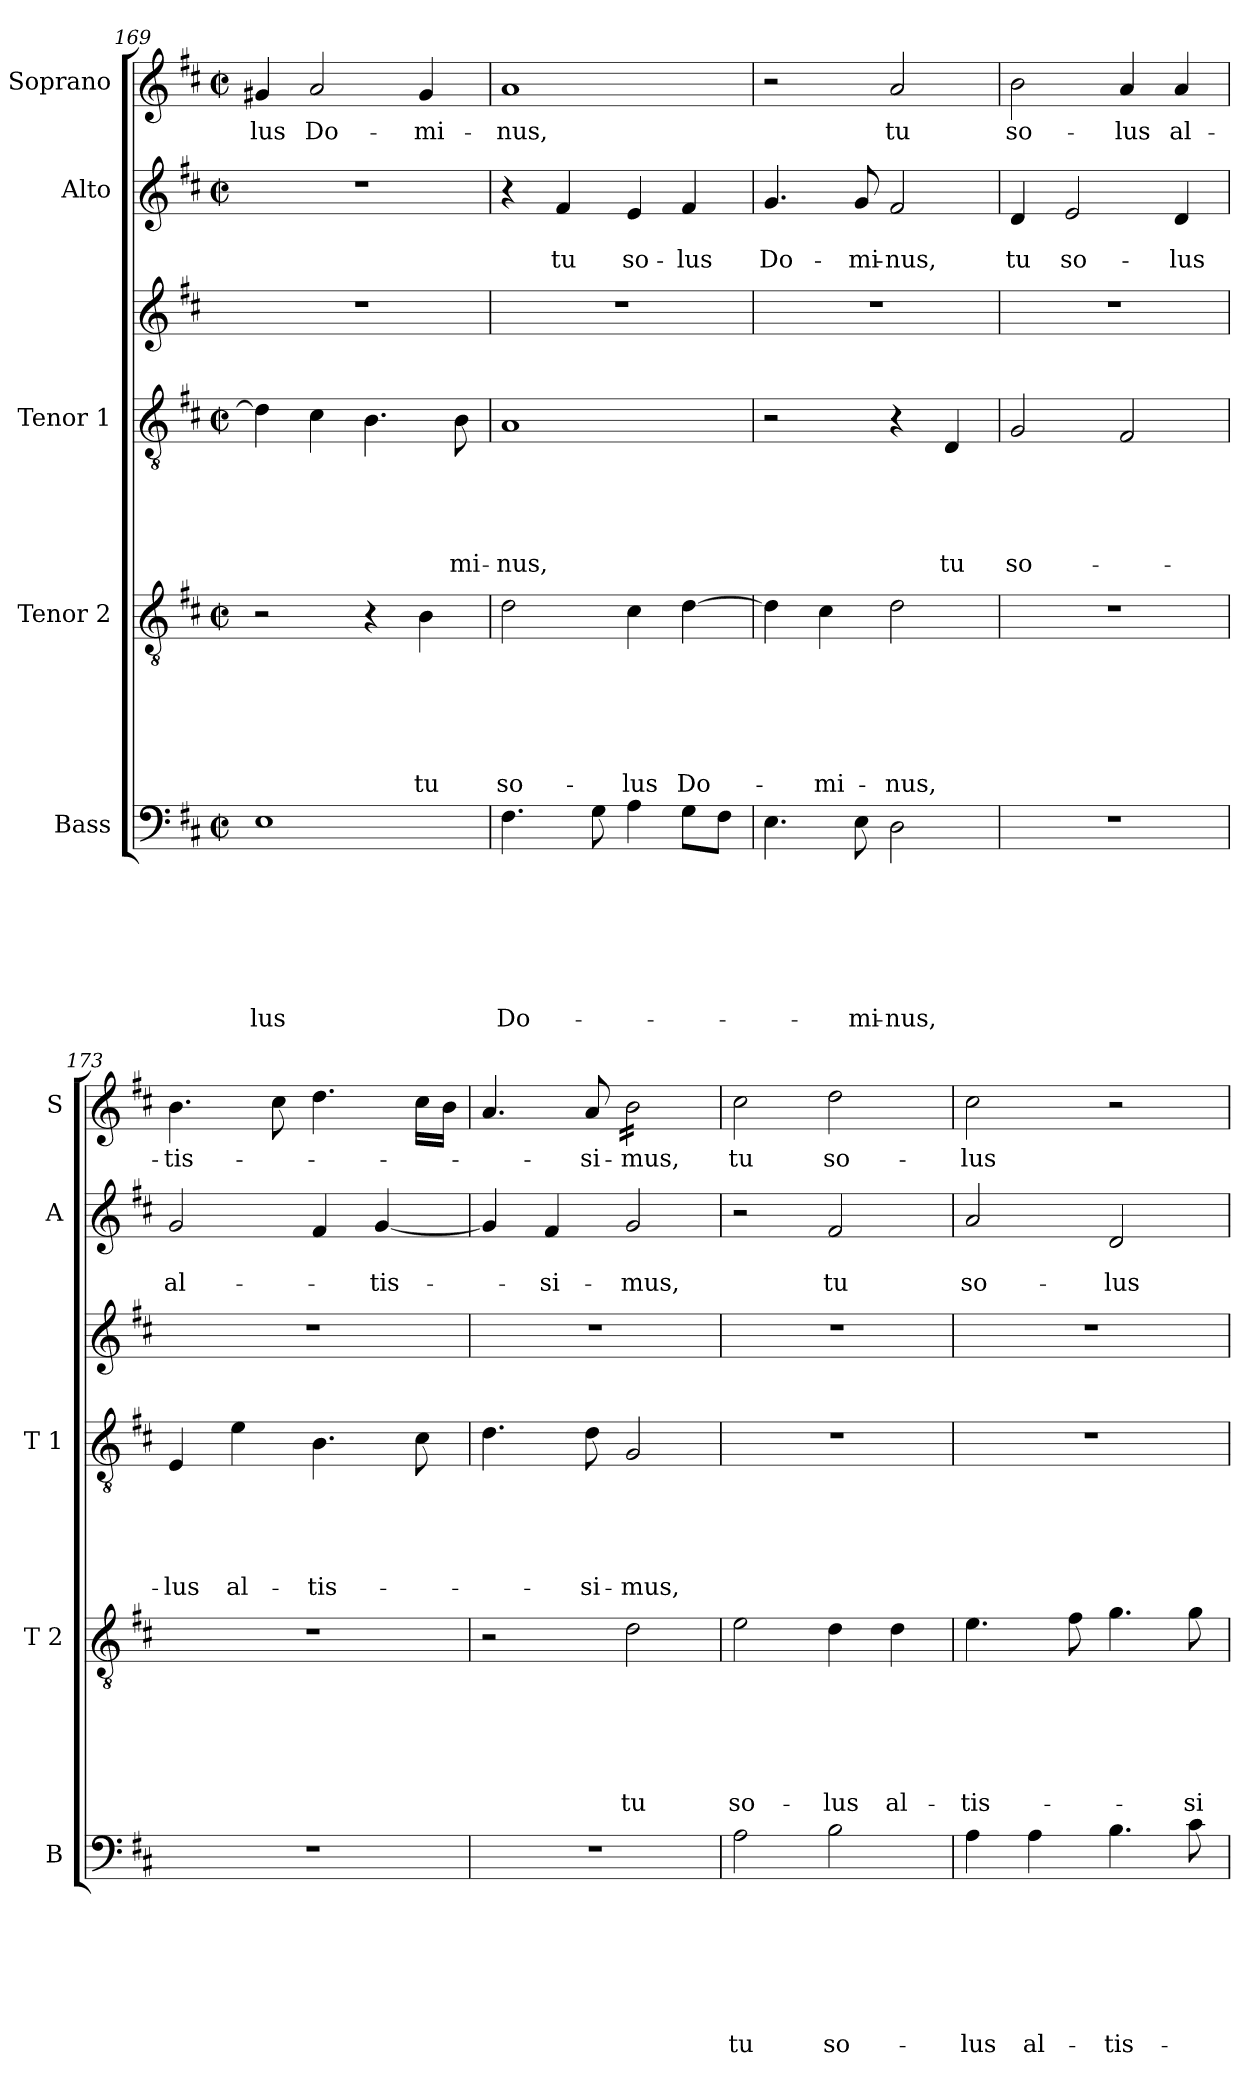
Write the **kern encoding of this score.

**kern	**text	**text	**text	**text	**text	**text	**text	**kern	**text	**text	**text	**text	**text	**text	**kern	**text	**text	**text	**text	**text	**kern	**kern	**text	**text	**kern	**text
*part6	*part6	*part6	*part6	*part6	*part6	*part6	*part6	*part5	*part5	*part5	*part5	*part5	*part5	*part5	*part4	*part4	*part4	*part4	*part4	*part4	*part3	*part2	*part2	*part2	*part1	*part1
*staff6	*staff6	*staff6	*staff6	*staff6	*staff6	*staff6	*staff6	*staff5	*staff5	*staff5	*staff5	*staff5	*staff5	*staff5	*staff4	*staff4	*staff4	*staff4	*staff4	*staff4	*staff3	*staff2	*staff2	*staff2	*staff1	*staff1
*I"Bass	*	*	*	*	*	*	*	*I"Tenor 2	*	*	*	*	*	*	*I"Tenor 1	*	*	*	*	*	*	*I"Alto	*	*	*I"Soprano	*
*I'B	*	*	*	*	*	*	*	*I'T 2	*	*	*	*	*	*	*I'T 1	*	*	*	*	*	*	*I'A	*	*	*I'S	*
!!LO:LB:g=z
*clefF4	*	*	*	*	*	*	*	*clefGv2	*	*	*	*	*	*	*clefGv2	*	*	*	*	*	*clefG2	*clefG2	*	*	*clefG2	*
*k[f#c#]	*	*	*	*	*	*	*	*k[f#c#]	*	*	*	*	*	*	*k[f#c#]	*	*	*	*	*	*k[f#c#]	*k[f#c#]	*	*	*k[f#c#]	*
*D:	*	*	*	*	*	*	*	*D:	*	*	*	*	*	*	*D:	*	*	*	*	*	*D:	*D:	*	*	*D:	*
*M2/2	*	*	*	*	*	*	*	*M2/2	*	*	*	*	*	*	*M2/2	*	*	*	*	*	*	*M2/2	*	*	*M2/2	*
*met(c|)	*	*	*	*	*	*	*	*met(c|)	*	*	*	*	*	*	*met(c|)	*	*	*	*	*	*	*met(c|)	*	*	*met(c|)	*
=169	=169	=169	=169	=169	=169	=169	=169	=169	=169	=169	=169	=169	=169	=169	=169	=169	=169	=169	=169	=169	=169	=169	=169	=169	=169	=169
!	!	!	!	!	!	!	!LO:LY:b	!	!	!	!	!	!	!	!	!	!	!	!	!	!	!	!	!	!	!LO:LY:b
1E	.	.	.	.	.	.	-lus	2r	.	.	.	.	.	.	4d\]	.	.	.	.	.	1r	1r	.	.	4g#X/	-lus
!	!	!	!	!	!	!	!	!	!	!	!	!	!	!	!	!	!	!	!	!	!	!	!	!	!	!LO:LY:b
.	.	.	.	.	.	.	.	.	.	.	.	.	.	.	4c#\	.	.	.	.	.	.	.	.	.	2a/	Do-
.	.	.	.	.	.	.	.	4r	.	.	.	.	.	.	4.B\	.	.	.	.	.	.	.	.	.	.	.
!	!	!	!	!	!	!	!	!	!	!	!	!	!	!LO:LY:b	!	!	!	!	!	!	!	!	!	!	!	!LO:LY:b
.	.	.	.	.	.	.	.	4B\	.	.	.	.	.	tu	.	.	.	.	.	.	.	.	.	.	4g#/	-mi-
!	!	!	!	!	!	!	!	!	!	!	!	!	!	!	!	!	!	!	!	!LO:LY:b	!	!	!	!	!	!
.	.	.	.	.	.	.	.	.	.	.	.	.	.	.	8B\	.	.	.	.	-mi-	.	.	.	.	.	.
=170	=170	=170	=170	=170	=170	=170	=170	=170	=170	=170	=170	=170	=170	=170	=170	=170	=170	=170	=170	=170	=170	=170	=170	=170	=170	=170
!	!	!	!	!	!	!	!LO:LY:b	!	!	!	!	!	!	!LO:LY:b	!	!	!	!	!	!LO:LY:b	!	!	!	!	!	!LO:LY:b
4.F#\	.	.	.	.	.	.	Do-	2d\	.	.	.	.	.	so-	1A	.	.	.	.	-nus,	1r	4r	.	.	1a	-nus,
!	!	!	!	!	!	!	!	!	!	!	!	!	!	!	!	!	!	!	!	!	!	!	!	!LO:LY:b	!	!
.	.	.	.	.	.	.	.	.	.	.	.	.	.	.	.	.	.	.	.	.	.	4f#/	.	tu	.	.
8G\	.	.	.	.	.	.	.	.	.	.	.	.	.	.	.	.	.	.	.	.	.	.	.	.	.	.
!	!	!	!	!	!	!	!	!	!	!	!	!	!	!LO:LY:b	!	!	!	!	!	!	!	!	!	!LO:LY:b	!	!
4A\	.	.	.	.	.	.	.	4c#\	.	.	.	.	.	-lus	.	.	.	.	.	.	.	4e/	.	so-	.	.
!	!	!	!	!	!	!	!	!	!	!	!	!	!	!LO:LY:b	!	!	!	!	!	!	!	!	!	!LO:LY:b	!	!
8G\L	.	.	.	.	.	.	.	[>4d\	.	.	.	.	.	Do-	.	.	.	.	.	.	.	4f#/	.	-lus	.	.
8F#\J	.	.	.	.	.	.	.	.	.	.	.	.	.	.	.	.	.	.	.	.	.	.	.	.	.	.
=171	=171	=171	=171	=171	=171	=171	=171	=171	=171	=171	=171	=171	=171	=171	=171	=171	=171	=171	=171	=171	=171	=171	=171	=171	=171	=171
!	!	!	!	!	!	!	!	!	!	!	!	!	!	!	!	!	!	!	!	!	!	!	!	!LO:LY:b	!	!
4.E\	.	.	.	.	.	.	.	4d\]	.	.	.	.	.	.	2r	.	.	.	.	.	1r	4.g/	.	Do-	2r	.
!	!	!	!	!	!	!	!	!	!	!	!	!	!	!LO:LY:b	!	!	!	!	!	!	!	!	!	!	!	!
.	.	.	.	.	.	.	.	4c#\	.	.	.	.	.	-mi-	.	.	.	.	.	.	.	.	.	.	.	.
!	!	!	!	!	!	!	!LO:LY:b	!	!	!	!	!	!	!	!	!	!	!	!	!	!	!	!	!LO:LY:b	!	!
8E\	.	.	.	.	.	.	-mi-	.	.	.	.	.	.	.	.	.	.	.	.	.	.	8g/	.	-mi-	.	.
!	!	!	!	!	!	!	!LO:LY:b	!	!	!	!	!	!	!LO:LY:b	!	!	!	!	!	!	!	!	!	!LO:LY:b	!	!LO:LY:b
2D\	.	.	.	.	.	.	-nus,	2d\	.	.	.	.	.	-nus,	4r	.	.	.	.	.	.	2f#/	.	-nus,	2a/	tu
!	!	!	!	!	!	!	!	!	!	!	!	!	!	!	!	!	!	!	!	!LO:LY:b	!	!	!	!	!	!
.	.	.	.	.	.	.	.	.	.	.	.	.	.	.	4D/	.	.	.	.	tu	.	.	.	.	.	.
=172	=172	=172	=172	=172	=172	=172	=172	=172	=172	=172	=172	=172	=172	=172	=172	=172	=172	=172	=172	=172	=172	=172	=172	=172	=172	=172
!	!	!	!	!	!	!	!	!	!	!	!	!	!	!	!	!	!	!	!	!LO:LY:b	!	!	!	!LO:LY:b	!	!LO:LY:b
1r	.	.	.	.	.	.	.	1r	.	.	.	.	.	.	2G/	.	.	.	.	so-	1r	4d/	.	tu	2b\	so-
!	!	!	!	!	!	!	!	!	!	!	!	!	!	!	!	!	!	!	!	!	!	!	!	!LO:LY:b	!	!
.	.	.	.	.	.	.	.	.	.	.	.	.	.	.	.	.	.	.	.	.	.	2e/	.	so-	.	.
!	!	!	!	!	!	!	!	!	!	!	!	!	!	!	!	!	!	!	!	!	!	!	!	!	!	!LO:LY:b
.	.	.	.	.	.	.	.	.	.	.	.	.	.	.	2F#/	.	.	.	.	.	.	.	.	.	4a/	-lus
!	!	!	!	!	!	!	!	!	!	!	!	!	!	!	!	!	!	!	!	!	!	!	!	!LO:LY:b	!	!LO:LY:b
.	.	.	.	.	.	.	.	.	.	.	.	.	.	.	.	.	.	.	.	.	.	4d/	.	-lus	4a/	al-
=173	=173	=173	=173	=173	=173	=173	=173	=173	=173	=173	=173	=173	=173	=173	=173	=173	=173	=173	=173	=173	=173	=173	=173	=173	=173	=173
!	!	!	!	!	!	!	!	!	!	!	!	!	!	!	!	!	!	!	!	!LO:LY:b	!	!	!	!LO:LY:b	!	!LO:LY:b
1r	.	.	.	.	.	.	.	1r	.	.	.	.	.	.	4E/	.	.	.	.	-lus	1r	2g/	.	al-	4.b\	-tis-
!	!	!	!	!	!	!	!	!	!	!	!	!	!	!	!	!	!	!	!	!LO:LY:b	!	!	!	!	!	!
.	.	.	.	.	.	.	.	.	.	.	.	.	.	.	4e\	.	.	.	.	al-	.	.	.	.	.	.
.	.	.	.	.	.	.	.	.	.	.	.	.	.	.	.	.	.	.	.	.	.	.	.	.	8cc#\	.
!	!	!	!	!	!	!	!	!	!	!	!	!	!	!	!	!	!	!	!	!LO:LY:b	!	!	!	!	!	!
.	.	.	.	.	.	.	.	.	.	.	.	.	.	.	4.B\	.	.	.	.	-tis-	.	4f#/	.	.	4.dd\	.
!	!	!	!	!	!	!	!	!	!	!	!	!	!	!	!	!	!	!	!	!	!	!	!	!LO:LY:b	!	!
.	.	.	.	.	.	.	.	.	.	.	.	.	.	.	.	.	.	.	.	.	.	[<4g/	.	-tis-	.	.
.	.	.	.	.	.	.	.	.	.	.	.	.	.	.	8c#\	.	.	.	.	.	.	.	.	.	16cc#\LL	.
.	.	.	.	.	.	.	.	.	.	.	.	.	.	.	.	.	.	.	.	.	.	.	.	.	16b\JJ	.
=174	=174	=174	=174	=174	=174	=174	=174	=174	=174	=174	=174	=174	=174	=174	=174	=174	=174	=174	=174	=174	=174	=174	=174	=174	=174	=174
1r	.	.	.	.	.	.	.	2r	.	.	.	.	.	.	4.d\	.	.	.	.	.	1r	4g/]	.	.	4.a/	.
!	!	!	!	!	!	!	!	!	!	!	!	!	!	!	!	!	!	!	!	!	!	!	!	!LO:LY:b	!	!
.	.	.	.	.	.	.	.	.	.	.	.	.	.	.	.	.	.	.	.	.	.	4f#/	.	-si-	.	.
!	!	!	!	!	!	!	!	!	!	!	!	!	!	!	!	!	!	!	!	!LO:LY:b	!	!	!	!	!	!LO:LY:b
.	.	.	.	.	.	.	.	.	.	.	.	.	.	.	8d\	.	.	.	.	-si-	.	.	.	.	8a/	-si-
!	!	!	!	!	!	!	!	!	!	!	!	!	!	!LO:LY:b	!	!	!	!	!	!LO:LY:b:rj	!	!	!	!LO:LY:b	!	!LO:LY:b:rj
*	*	*	*	*	*	*	*	*	*	*	*	*	*	*	*	*	*	*	*	*	*	*	*	*	*tremolo	*
.	.	.	.	.	.	.	.	2d\	.	.	.	.	.	tu	2G/	.	.	.	.	-mus,	.	2g/	.	-mus,	16b\LL	-mus,
.	.	.	.	.	.	.	.	.	.	.	.	.	.	.	.	.	.	.	.	.	.	.	.	.	16b\	.
.	.	.	.	.	.	.	.	.	.	.	.	.	.	.	.	.	.	.	.	.	.	.	.	.	16b\	.
.	.	.	.	.	.	.	.	.	.	.	.	.	.	.	.	.	.	.	.	.	.	.	.	.	16b\	.
.	.	.	.	.	.	.	.	.	.	.	.	.	.	.	.	.	.	.	.	.	.	.	.	.	16b\	.
.	.	.	.	.	.	.	.	.	.	.	.	.	.	.	.	.	.	.	.	.	.	.	.	.	16b\	.
.	.	.	.	.	.	.	.	.	.	.	.	.	.	.	.	.	.	.	.	.	.	.	.	.	16b\	.
.	.	.	.	.	.	.	.	.	.	.	.	.	.	.	.	.	.	.	.	.	.	.	.	.	16b\JJ	.
*	*	*	*	*	*	*	*	*	*	*	*	*	*	*	*	*	*	*	*	*	*	*	*	*	*Xtremolo	*
!!LO:LB:g=z
=175	=175	=175	=175	=175	=175	=175	=175	=175	=175	=175	=175	=175	=175	=175	=175	=175	=175	=175	=175	=175	=175	=175	=175	=175	=175	=175
!	!	!	!	!	!	!	!LO:LY:b	!	!	!	!	!	!	!LO:LY:b	!	!	!	!	!	!	!	!	!	!	!	!LO:LY:b
2A\	.	.	.	.	.	.	tu	2e\	.	.	.	.	.	so-	1r	.	.	.	.	.	1r	2r	.	.	2cc#\	tu
!	!	!	!	!	!	!	!LO:LY:b	!	!	!	!	!	!	!LO:LY:b	!	!	!	!	!	!	!	!	!	!LO:LY:b	!	!LO:LY:b
2B\	.	.	.	.	.	.	so-	4d\	.	.	.	.	.	-lus	.	.	.	.	.	.	.	2f#/	.	tu	2dd\	so-
!	!	!	!	!	!	!	!	!	!	!	!	!	!	!LO:LY:b	!	!	!	!	!	!	!	!	!	!	!	!
.	.	.	.	.	.	.	.	4d\	.	.	.	.	.	al-	.	.	.	.	.	.	.	.	.	.	.	.
=176	=176	=176	=176	=176	=176	=176	=176	=176	=176	=176	=176	=176	=176	=176	=176	=176	=176	=176	=176	=176	=176	=176	=176	=176	=176	=176
!	!	!	!	!	!	!	!LO:LY:b	!	!	!	!	!	!	!LO:LY:b	!	!	!	!	!	!	!	!	!	!LO:LY:b	!	!LO:LY:b
4A\	.	.	.	.	.	.	-lus	4.e\	.	.	.	.	.	-tis-	1r	.	.	.	.	.	1r	2a/	.	so-	2cc#\	-lus
!	!	!	!	!	!	!	!LO:LY:b	!	!	!	!	!	!	!	!	!	!	!	!	!	!	!	!	!	!	!
4A\	.	.	.	.	.	.	al-	.	.	.	.	.	.	.	.	.	.	.	.	.	.	.	.	.	.	.
.	.	.	.	.	.	.	.	8f#\	.	.	.	.	.	.	.	.	.	.	.	.	.	.	.	.	.	.
!	!	!	!	!	!	!	!LO:LY:b	!	!	!	!	!	!	!	!	!	!	!	!	!	!	!	!	!LO:LY:b	!	!
4.B\	.	.	.	.	.	.	-tis-	4.g\	.	.	.	.	.	.	.	.	.	.	.	.	.	2d/	.	-lus	2r	.
!	!	!	!	!	!	!	!	!	!	!	!	!	!	!LO:LY:b	!	!	!	!	!	!	!	!	!	!	!	!
8c#\	.	.	.	.	.	.	.	8g\	.	.	.	.	.	-si-	.	.	.	.	.	.	.	.	.	.	.	.
=	=	=	=	=	=	=	=	=	=	=	=	=	=	=	=	=	=	=	=	=	=	=	=	=	=	=
*-	*-	*-	*-	*-	*-	*-	*-	*-	*-	*-	*-	*-	*-	*-	*-	*-	*-	*-	*-	*-	*-	*-	*-	*-	*-	*-
